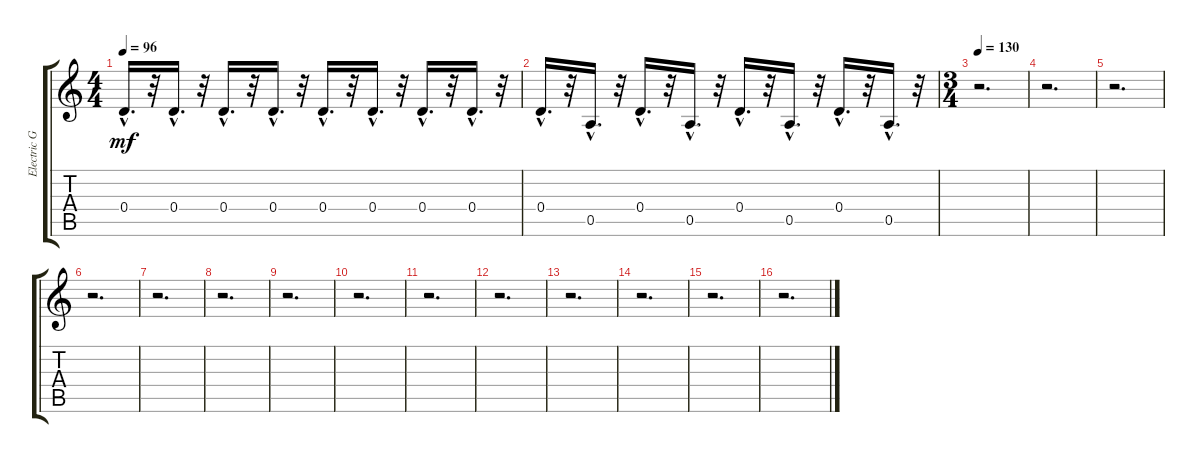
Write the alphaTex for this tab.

\track ("Electric Guitar (P31)" "Electric G") {instrument distortionguitar}
\staff {score tabs}
\tuning (E4 B3 G3 D3 A2 E2) {hide}
\ts (4 4)
\tempo 96
\clef g2
\ks c
0.4{hac}.16{d dy mf} r.32 0.4{hac}.16{d} r.32 0.4{hac}.16{d} r.32 0.4{hac}.16{d} r.32 0.4{hac}.16{d} r.32 0.4{hac}.16{d} r.32 0.4{hac}.16{d} r.32 0.4{hac}.16{d} r.32 |
0.4{hac}.16{d} r.32 0.5{hac}.16{d} r.32 0.4{hac}.16{d} r.32 0.5{hac}.16{d} r.32 0.4{hac}.16{d} r.32 0.5{hac}.16{d} r.32 0.4{hac}.16{d} r.32 0.5{hac}.16{d} r.32 |
\ts (3 4)
\tempo 130
r.2{d} |
r.2{d} |
r.2{d} |
r.2{d} |
r.2{d} |
r.2{d} |
r.2{d} |
r.2{d} |
r.2{d} |
r.2{d} |
r.2{d} |
r.2{d} |
r.2{d} |
r.2{d}
